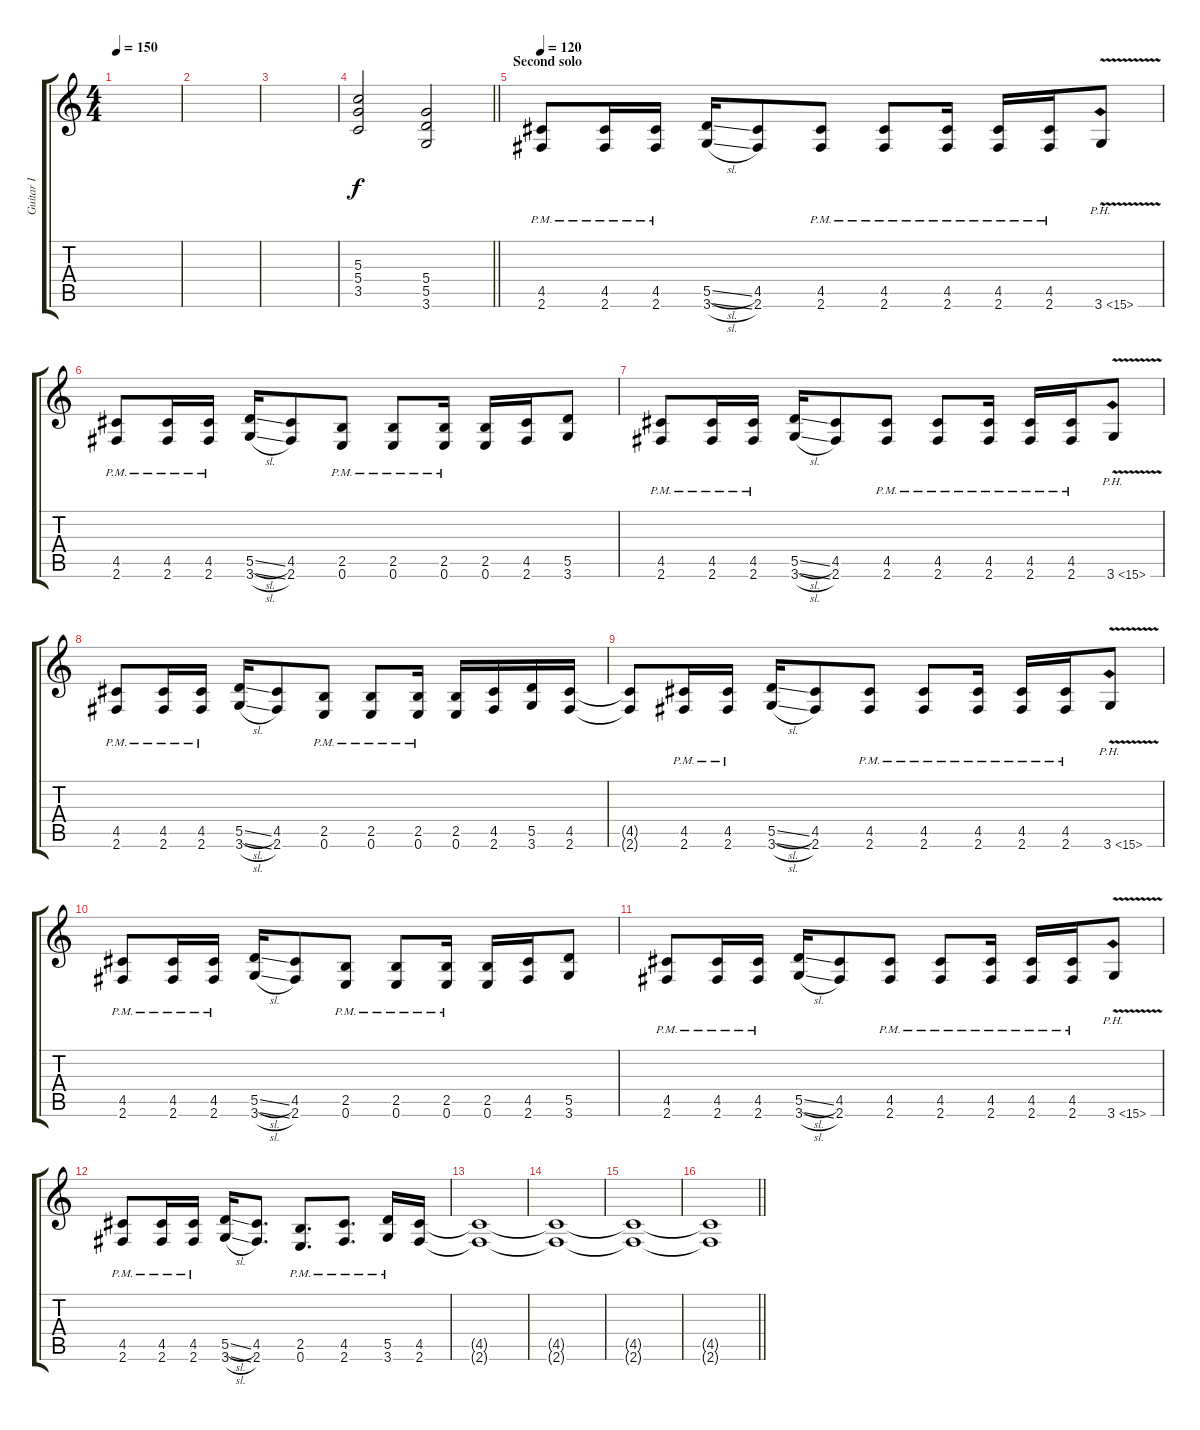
\track ("Guitar I" "Guitar I") {instrument overdrivenguitar}
\staff {score tabs}
\tuning (E4 B3 G3 D3 A2 E2) {hide}
\ts (4 4)
\tempo 150
\clef g2
\ks c
|
|
|
\barLineRight lightlight
(5.3 5.4 3.5).2 (5.4 5.5 3.6).2 |
\section ("" "Second solo")
\tempo 120
(4.5{pm} 2.6{pm}).8 (4.5{pm} 2.6{pm}).16 (4.5{pm} 2.6{pm}).16 (5.5{sl} 3.6{sl}).16 (4.5 2.6).8 (4.5{pm} 2.6{pm}).8 (4.5{pm} 2.6{pm}).8 (4.5{pm} 2.6{pm}).16 (4.5{pm} 2.6{pm}).16 (4.5{pm} 2.6{pm}).16 3.6{ph 12 v}.8 |
(4.5{pm} 2.6{pm}).8 (4.5{pm} 2.6{pm}).16 (4.5{pm} 2.6{pm}).16 (5.5{sl} 3.6{sl}).16 (4.5 2.6).8 (2.5{pm} 0.6{pm}).8 (2.5{pm} 0.6{pm}).8 (2.5{pm} 0.6{pm}).16 (2.5 0.6).16 (4.5 2.6).16 (5.5 3.6).8 |
(4.5{pm} 2.6{pm}).8 (4.5{pm} 2.6{pm}).16 (4.5{pm} 2.6{pm}).16 (5.5{sl} 3.6{sl}).16 (4.5 2.6).8 (4.5{pm} 2.6{pm}).8 (4.5{pm} 2.6{pm}).8 (4.5{pm} 2.6{pm}).16 (4.5{pm} 2.6{pm}).16 (4.5{pm} 2.6{pm}).16 3.6{ph 12 v}.8 |
(4.5{pm} 2.6{pm}).8 (4.5{pm} 2.6{pm}).16 (4.5{pm} 2.6{pm}).16 (5.5{sl} 3.6{sl}).16 (4.5 2.6).8 (2.5{pm} 0.6{pm}).8 (2.5{pm} 0.6{pm}).8 (2.5{pm} 0.6{pm}).16 (2.5 0.6).16 (4.5 2.6).16 (5.5 3.6).16 (4.5 2.6).16 |
(4.5{t} 2.6{t}).8 (4.5{pm} 2.6{pm}).16 (4.5{pm} 2.6{pm}).16 (5.5{sl} 3.6{sl}).16 (4.5 2.6).8 (4.5{pm} 2.6{pm}).8 (4.5{pm} 2.6{pm}).8 (4.5{pm} 2.6{pm}).16 (4.5{pm} 2.6{pm}).16 (4.5{pm} 2.6{pm}).16 3.6{ph 12 v}.8 |
(4.5{pm} 2.6{pm}).8 (4.5{pm} 2.6{pm}).16 (4.5{pm} 2.6{pm}).16 (5.5{sl} 3.6{sl}).16 (4.5 2.6).8 (2.5{pm} 0.6{pm}).8 (2.5{pm} 0.6{pm}).8 (2.5{pm} 0.6{pm}).16 (2.5 0.6).16 (4.5 2.6).16 (5.5 3.6).8 |
(4.5{pm} 2.6{pm}).8 (4.5{pm} 2.6{pm}).16 (4.5{pm} 2.6{pm}).16 (5.5{sl} 3.6{sl}).16 (4.5 2.6).8 (4.5{pm} 2.6{pm}).8 (4.5{pm} 2.6{pm}).8 (4.5{pm} 2.6{pm}).16 (4.5{pm} 2.6{pm}).16 (4.5{pm} 2.6{pm}).16 3.6{ph 12 v}.8 |
(4.5{pm} 2.6{pm}).8 (4.5{pm} 2.6{pm}).16 (4.5{pm} 2.6{pm}).16 (5.5{sl} 3.6{sl}).16 (4.5 2.6).8{d} (2.5{pm} 0.6{pm}).8{d} (4.5{pm} 2.6{pm}).8{d} (5.5{pm} 3.6{pm}).16 (4.5 2.6).16 |
(4.5{t} 2.6{t}).1 |
(4.5{t} 2.6{t}).1 |
(4.5{t} 2.6{t}).1 |
\barLineRight lightlight
(4.5{t} 2.6{t}).1
